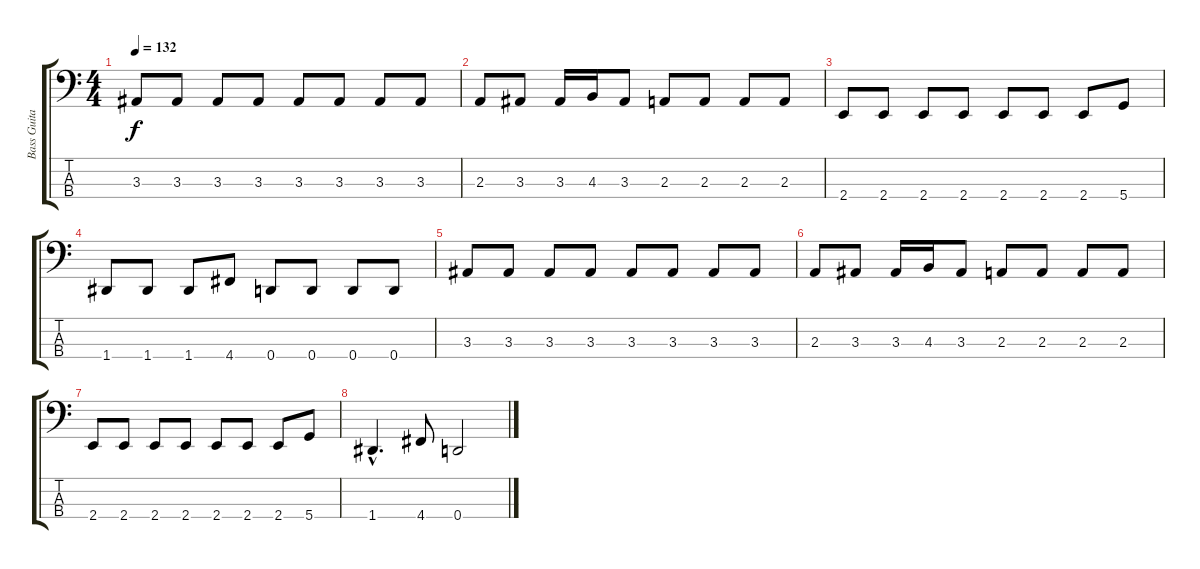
\track ("Bass Guitar" "Bass Guita") {instrument electricbasspick}
\staff {score tabs}
\tuning (F2 C2 G1 D1) {hide}
\ts (4 4)
\tempo 132
\clef f4
\ks c
3.3.8{dy f} 3.3.8 3.3.8 3.3.8 3.3.8 3.3.8 3.3.8 3.3.8 |
2.3.8 3.3.8 3.3.16 4.3.16 3.3.8 2.3.8 2.3.8 2.3.8 2.3.8 |
2.4.8 2.4.8 2.4.8 2.4.8 2.4.8 2.4.8 2.4.8 5.4.8 |
1.4.8 1.4.8 1.4.8 4.4.8 0.4.8 0.4.8 0.4.8 0.4.8 |
3.3.8 3.3.8 3.3.8 3.3.8 3.3.8 3.3.8 3.3.8 3.3.8 |
2.3.8 3.3.8 3.3.16 4.3.16 3.3.8 2.3.8 2.3.8 2.3.8 2.3.8 |
2.4.8 2.4.8 2.4.8 2.4.8 2.4.8 2.4.8 2.4.8 5.4.8 |
1.4{hac}.4{d} 4.4.8 0.4.2
